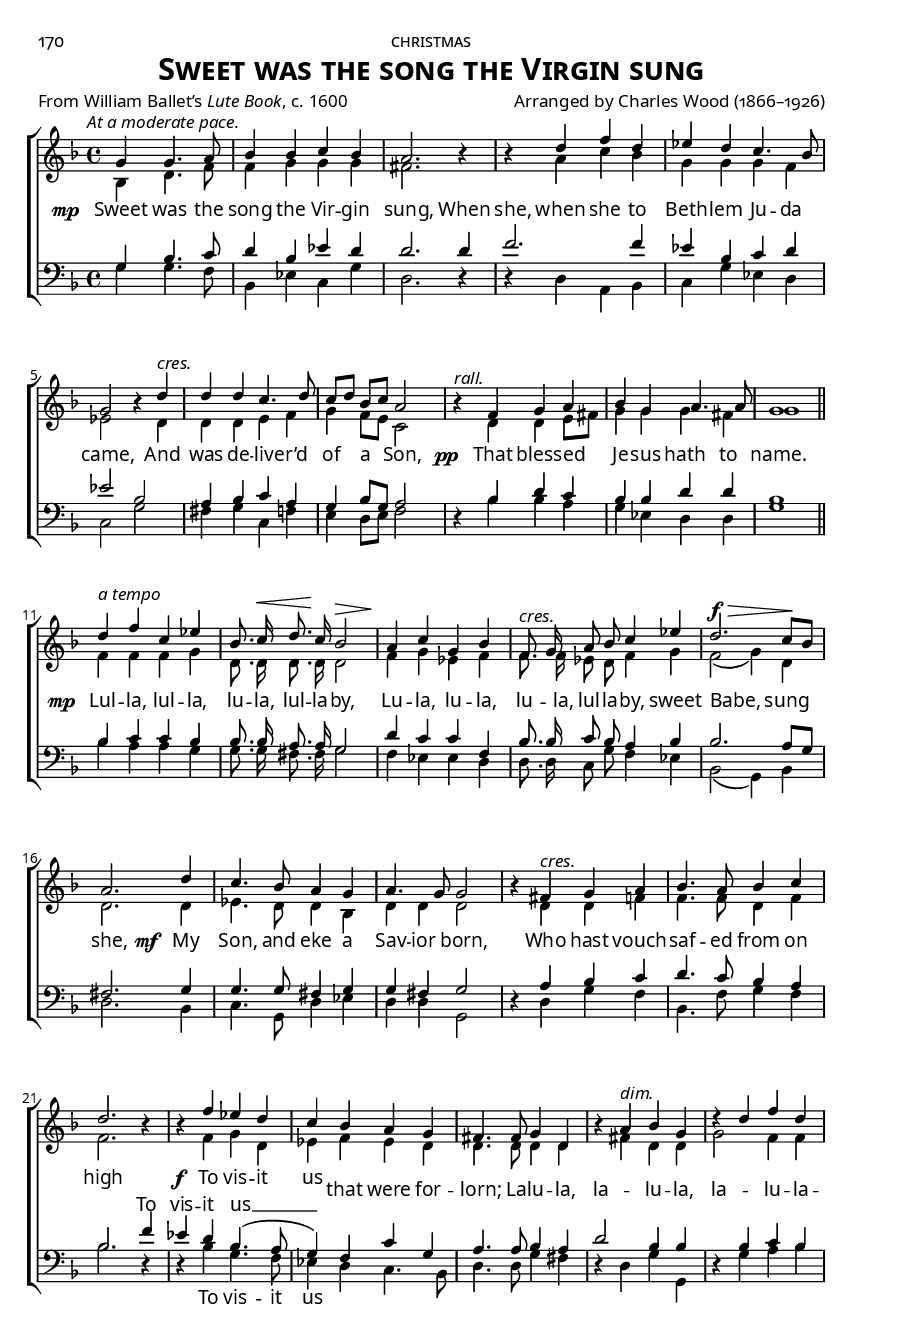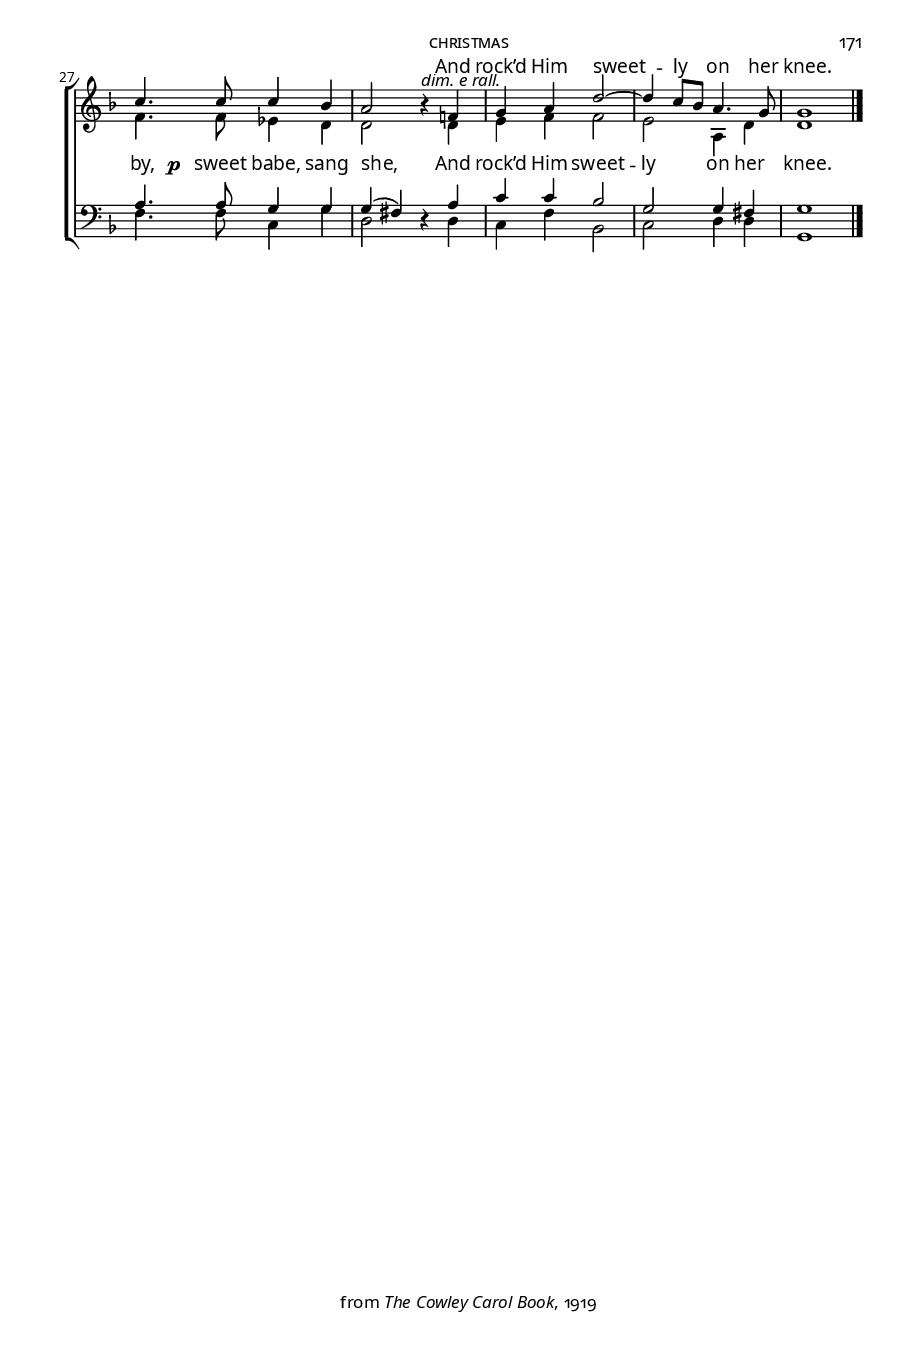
\version "2.14.2"
\include "util.ly"
\header {
    title = \markup{\override #'(font-name . "Garamond Premier Pro Semibold"){ \abs-fontsize #15 \smallCapsOldStyle"Sweet was the song the Virgin sung"}}
    poet = \markup\concat{"From William Ballet’s " \italic"Lute Book" ", c. 1600"}
    composer = \markup\oldStyleNum"Arranged by Charles Wood (1866–1926)"
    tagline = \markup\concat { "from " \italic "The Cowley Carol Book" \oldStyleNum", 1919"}
  }\paper {
  print-all-headers = ##f
  paper-height = 9\in
  paper-width = 6\in
  indent = 0\in
  %system-system-spacing = #'((basic-distance . 10) (padding . 0))
  system-system-spacing =
    #'((basic-distance . 2)
       (minimum-distance . 0)
       (padding . -5)
       (stretchability . 100))
  score-markup-spacing =
    #'((basic-distance . 0)
       (minimum-distance . 0)
       (padding . 0.5)
       (stretchability . 0))
%{IF_LESSER
  markup-system-spacing #'stretchability = 50
  top-markup-spacing #'stretchability = 30
  last-bottom-spacing #'stretchability = 60
%}%END_IF_LESSER
  ragged-last-bottom = ##t
  ragged-bottom = ##f
  two-sided = ##t
  inner-margin = 0.5\in
  outer-margin = 0.25\in
  top-margin = 0.25\in
  bottom-margin = 0.25\in
  first-page-number = #170
  print-first-page-number = ##t
  headerLine = \markup{\override #'(font-name . "Garamond Premier Pro") \smallCapsOldStyle"christmas"}
  oddHeaderMarkup = \markup\fill-line{
     \override #'(font-name . "Garamond Premier Pro")\abs-fontsize #8.5
     \combine 
        \fill-line{"" \if \should-print-page-number
        \oldStylePageNum""
        }
        \fill-line{\headerLine}
  }
  evenHeaderMarkup = \markup {
     \override #'(font-name . "Garamond Premier Pro")\abs-fontsize #8.5
     \combine
        \if \should-print-page-number
        \oldStylePageNum""
        \fill-line{\headerLine}
  }
}
#(set-global-staff-size 15) \paper{ #(define fonts (make-pango-font-tree "GoudyOlSt BT" "Garamond Premier Pro" "Garamond Premier Pro" (/ 15 20))) }
%IF_NOT_LESSER
global = {
  \key f \major
  \time 4/4
  \autoBeamOff
  \override DynamicLineSpanner #'staff-padding = #0.0
  \override DynamicLineSpanner #'Y-extent = #'(-1 . 1)
}

sopMusic = \relative c' {
  \tempo \markup\medium\italic"At a moderate pace."
  \partial 2. g'4 g4. a8 |
  bes4 bes c bes |
  a2. b4\rest |
  b\rest d f d |
  
  ees d c4. bes8 |
  g2 bes4\rest d^\markup\italic"cres." |
  d d c4. d8 |
  c[ d] bes[ c] a2 |
  
  bes4\rest^\markup\italic"rall." f g a |
  bes g a4. a8 |
  g1 \bar "||"
  d'4^\markup\italic"a tempo" f c ees |
  
  bes8. c16^\< <<d8. {s8 s32 s32\!}>> c16 bes2^\> |
  a4\! c4 g bes |
  f8.^\markup\italic"cres." g16 a8 bes c4 ees |
  
  %page2
  d2.^\f^\> c8[\! bes] |
  a2. d4 |
  c4. bes8 a4 g |
  a4. g8 g2 |
  
  bes4\rest fis4^\markup\italic"cres." g a |
  bes4. a8 bes4 c |
  d2. b4\rest |
  b\rest f' ees d |
  
  c bes a g |
  fis4. fis8 g4 d |
  bes'4\rest a^\markup\italic"dim." bes g |
  d'4\rest d4 f d |
  
  c4. c8 c4 bes |
  a2 bes4\rest^\markup\italic"dim. e rall." f!4 |
  g a d2~ |
  d4 c8[ bes] a4. g8 |
  g1 \bar "|."
}
sopWords = \lyricmode {
  \repeat unfold 92 {\skip1}
  And rock’d Him sweet -- ly on her knee.
}

altoMusic = \relative c' {
  bes4 d4. f8 |
  f4 g g g |
  fis2. s4 |
  s a4 c bes |
  
  g g g f |
  ees2 s4 d4 |
  d d e f |
  g f8[ e] c2 |
  
  s4 d d e8[ fis] |
  g4 g g fis |
  g1 \bar "||"
  f4 f f g |
  
  d8. d16 d8. d16 d2 |
  f4 g ees f |
  f8. f16 ees8 d f4 g |
  
  %page2
  f2( g4) d |
  d2. d4 |
  ees4. d8 d4 bes |
  d d d2 |
  
  s4 d d f |
  f4. f8 d4 f |
  f2. s4 |
  s f g d |
  
  ees f ees d |
  d4. d8 d4 d |
  s fis d d |
  g2 f4 f |
  
  f4. f8 ees4 d |
  d2 s4 d |
  e f f2 |
  e a,4 d |
  d1 \bar "|."
}
dropLyrics =
{
    \override LyricText #'extra-offset = #'(0 . -2.0)
    \override LyricHyphen #'extra-offset = #'(0 . -2.0)
    \override LyricExtender #'extra-offset = #'(0 . -2.0)
}
altoWords = {
  \dropLyricsV
  \set stanza = \markup\dynamic"mp "
  \lyricmode {
    Sweet was the song the Vir -- gin 
    \set associatedVoice = "tenors"
    sung, When 
    \unset associatedVoice
    she, when she to Beth -- lem Ju -- da came,
    And was de -- liv -- er’d of a Son,
  }
  \set stanza = \markup\dynamic"  pp "
  \lyricmode{
    That bless -- ed Je -- sus hath \set associatedVoice = "sopranos" to "" name.
    \unset associatedVoice
  }
  \set stanza = \markup\dynamic"mp "
  \lyricmode{
    Lul -- la, lul -- la, lu -- la, lul -- la -- by,
    Lu -- la, lu -- la, lu -- la, lul -- la -- by, sweet
    
    %page2
    Babe, sung she,
  }
  \set stanza = \markup\dynamic" mf "
  \lyricmode{
    My Son, and eke a Sav -- ior born,
    Who hast vouch -- saf -- ed from on high
  }
  \set stanza = \markup\dynamic" f "
  \lyricmode{
    To vis -- it us
    \dropLyrics
    that were for -- lorn;
    \set associatedVoice = "tenors"
    La -- lu -- la, la -- lu --
    \unset associatedVoice
    la, la -- lu -- la --
    \dropLyricsV
    \set associatedVoice = "tenors"
    by,
  }
  \set stanza = \markup\dynamic"  p "
  \lyricmode{
    sweet babe, sang she,
    And rock’d Him sweet -- ly on her knee.
  }
}
altoWordsII = \lyricmode {
%\markup\italic
  \set stanza = #"2. "
  \set ignoreMelismata = ##t
}
altoWordsIII = \lyricmode {
  \set stanza = #"3. "
  \set ignoreMelismata = ##t
}
altoWordsIV = \lyricmode {
  \set stanza = #"4. "
  \set ignoreMelismata = ##t
}
altoWordsV = \lyricmode {
  \set stanza = #"5. "
  \set ignoreMelismata = ##t
}
altoWordsVI = \lyricmode {
  \set stanza = #"6. "
  \set ignoreMelismata = ##t
}
tenorMusic = \relative c' {
  g4 bes4. c8 |
  d4 bes ees d |
  d2. d4 f2. f4 |
  
  ees4 bes c d |
  ees2 bes |
  a4 bes c a |
  g bes8[ g] a2 |
  
  s4 bes d c |
  bes bes d d |
  bes1 \bar "||"
  bes4 c c bes |
  
  bes8. bes16 a8. a16 g2 |
  d'4 c c f, |
  bes8. bes16 c8 bes a4 bes |
  
  %page2
  bes2. a8[ g] |
  fis2. g4 |
  g4. g8 fis4 g |
  g fis g2 |
  
  s4 a bes c |
  d4. c8 bes4 a |
  bes2. f'4 ees d bes4.( a8 |
  
  g4) f c' g |
  a4. a8 bes4 a |
  d2 bes4 bes |
  s bes c bes |
  
  a4. a8 g4 g |
  g( fis) s a |
  c c bes2 |
  g g4 fis |
  g1 \bar "|."
}
tenorWords = \lyricmode {
  \repeat unfold 70 {\skip1}
  To vis -- it us __
}

bassMusic = \relative c {
  g'4 g4. f8 |
  bes,4 ees c g'|
  d2. d4\rest |
  d4\rest d a bes |
  
  c g' ees d |
  c2 g' |
  fis4 g c, f |
  e d8[ e] f2 |
  
  d4\rest bes' bes a |
  g ees d d |
  g1 \bar "||"
  
  bes4 a a g |
  
  g8. g16 fis8. fis16 g2 |
  f4 ees ees d |
  d8. d16 c8 g' f4 ees |
  
  %page2
  bes2( g4) bes |
  d2. bes4 |
  c4. g8 d'4 ees |
  d d g,2 |
  
  d'4\rest d g f |
  bes,4. f'8 g4 f |
  bes2. d,4\rest |
  d\rest bes'4 g4. f8 |
  
  ees4 d c4. bes8 |
  d4. d8 g4 fis |
  d4\rest d g g, |
  d'4\rest g a bes |
  
  f4. f8 c4 g' |
  d2 d4\rest d |
  c f bes,2 |
  c d4 d |
  g,1 \bar "|."
}
bassWords = \lyricmode {
  \repeat unfold 70 {\skip1}
  To vis -- it us
}

pianoRH = \relative c' {
  
}
pianoLH = \relative c' {
  
}

\score {
  <<
   \new ChoirStaff <<
    \new Staff = women <<
      \new Voice = "sopranos" { \voiceOne << \global \sopMusic >> }
      \new Voice = "altos" { \voiceTwo << \global \altoMusic >> }
    >>
   \new Staff = men <<
      \clef bass
      \new Voice = "tenors" { \voiceOne << \global \tenorMusic >> }
      \new Voice = "basses" { \voiceTwo << \global \bassMusic >> }
    >>
    \new Lyrics \with { alignAboveContext = #"women" \override VerticalAxisGroup #'nonstaff-relatedstaff-spacing = #'((basic-distance . 1))} \lyricsto "sopranos" \sopWords
    \new Lyrics = "altosVI"  \with { alignBelowContext = #"women" } \lyricsto "altos" \altoWordsVI
    \new Lyrics = "altosV"  \with { alignBelowContext = #"women" } \lyricsto "altos" \altoWordsV
    \new Lyrics = "altosIV"  \with { alignBelowContext = #"women" } \lyricsto "altos" \altoWordsIV
    \new Lyrics = "altosIII"  \with { alignBelowContext = #"women" } \lyricsto "altos" \altoWordsIII
    \new Lyrics = "altosII"  \with { alignBelowContext = #"women" } \lyricsto "altos" \altoWordsII
    \new Lyrics = "altos"  \with { alignBelowContext = #"women" \override VerticalAxisGroup #'nonstaff-relatedstaff-spacing = #'((basic-distance . 1))} \lyricsto "altos" \altoWords
    \new Lyrics \with { alignAboveContext = #"men" \override VerticalAxisGroup #'nonstaff-relatedstaff-spacing = #'((basic-distance . 1)) } \lyricsto "tenors" \tenorWords
    \new Lyrics \with { alignBelowContext = #"men" } \lyricsto "basses" \bassWords
  >>
%    \new PianoStaff << \new Staff { \new Voice { \pianoRH } } \new Staff { \clef "bass" \pianoLH } >>
  >>
  \layout {
    \context {
      \Score
      %\override SpacingSpanner #'base-shortest-duration = #(ly:make-moment 1 8)
      %\override SpacingSpanner #'common-shortest-duration = #(ly:make-moment 1 4)
    }
    \context {
      % Remove all empty staves
      % \Staff \RemoveEmptyStaves \override VerticalAxisGroup #'remove-first = ##t
    }
    \context {
      \Lyrics
      \override LyricText #'X-offset = #center-on-word
    }
  }
  
  \midi {
    \tempo 4 = 90
    \set Staff.midiInstrument = "piccolo"
  
    \context {
      \Voice
      \remove "Dynamic_performer"
    }
  }
}
